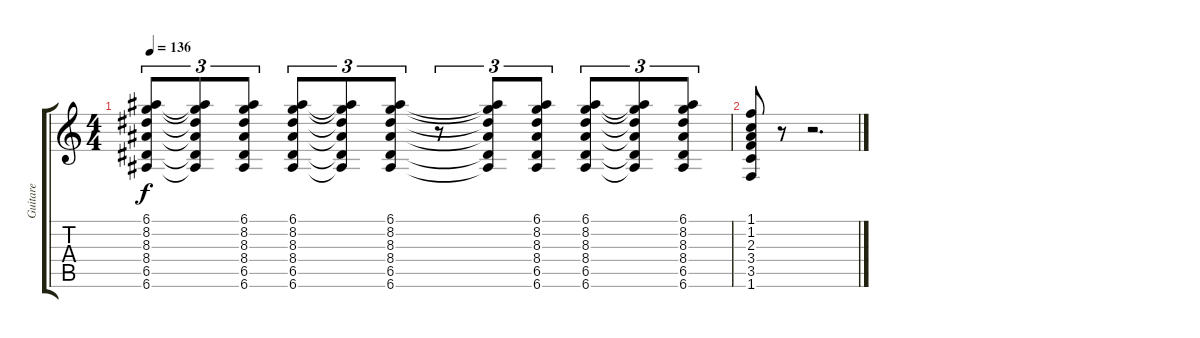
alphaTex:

\track ("Guitare" "Guitare") {instrument acousticguitarsteel}
\staff {score tabs}
\tuning (E4 B3 G3 D3 A2 E2) {hide}
\ts (4 4)
\tempo 136
\clef g2
\ks c
(6.1 8.2 8.3 8.4 6.5 6.6).8{tu (3 2) dy f} (6.1{t} 8.2{t} 8.3{t} 8.4{t} 6.5{t} 6.6{t}).8{tu (3 2)} (6.1 8.2 8.3 8.4 6.5 6.6).8{tu (3 2)} (6.1 8.2 8.3 8.4 6.5 6.6).8{tu (3 2)} (6.1{t} 8.2{t} 8.3{t} 8.4{t} 6.5{t} 6.6{t}).8{tu (3 2)} (6.1 8.2 8.3 8.4 6.5 6.6).8{tu (3 2)} r.8{tu (3 2)} (6.1{t} 8.2{t} 8.3{t} 8.4{t} 6.5{t} 6.6{t}).8{tu (3 2)} (6.1 8.2 8.3 8.4 6.5 6.6).8{tu (3 2)} (6.1 8.2 8.3 8.4 6.5 6.6).8{tu (3 2)} (6.1{t} 8.2{t} 8.3{t} 8.4{t} 6.5{t} 6.6{t}).8{tu (3 2)} (6.1 8.2 8.3 8.4 6.5 6.6).8{tu (3 2)} |
(1.1 1.2 2.3 3.4 3.5 1.6).8 r.8 r.2{d}
